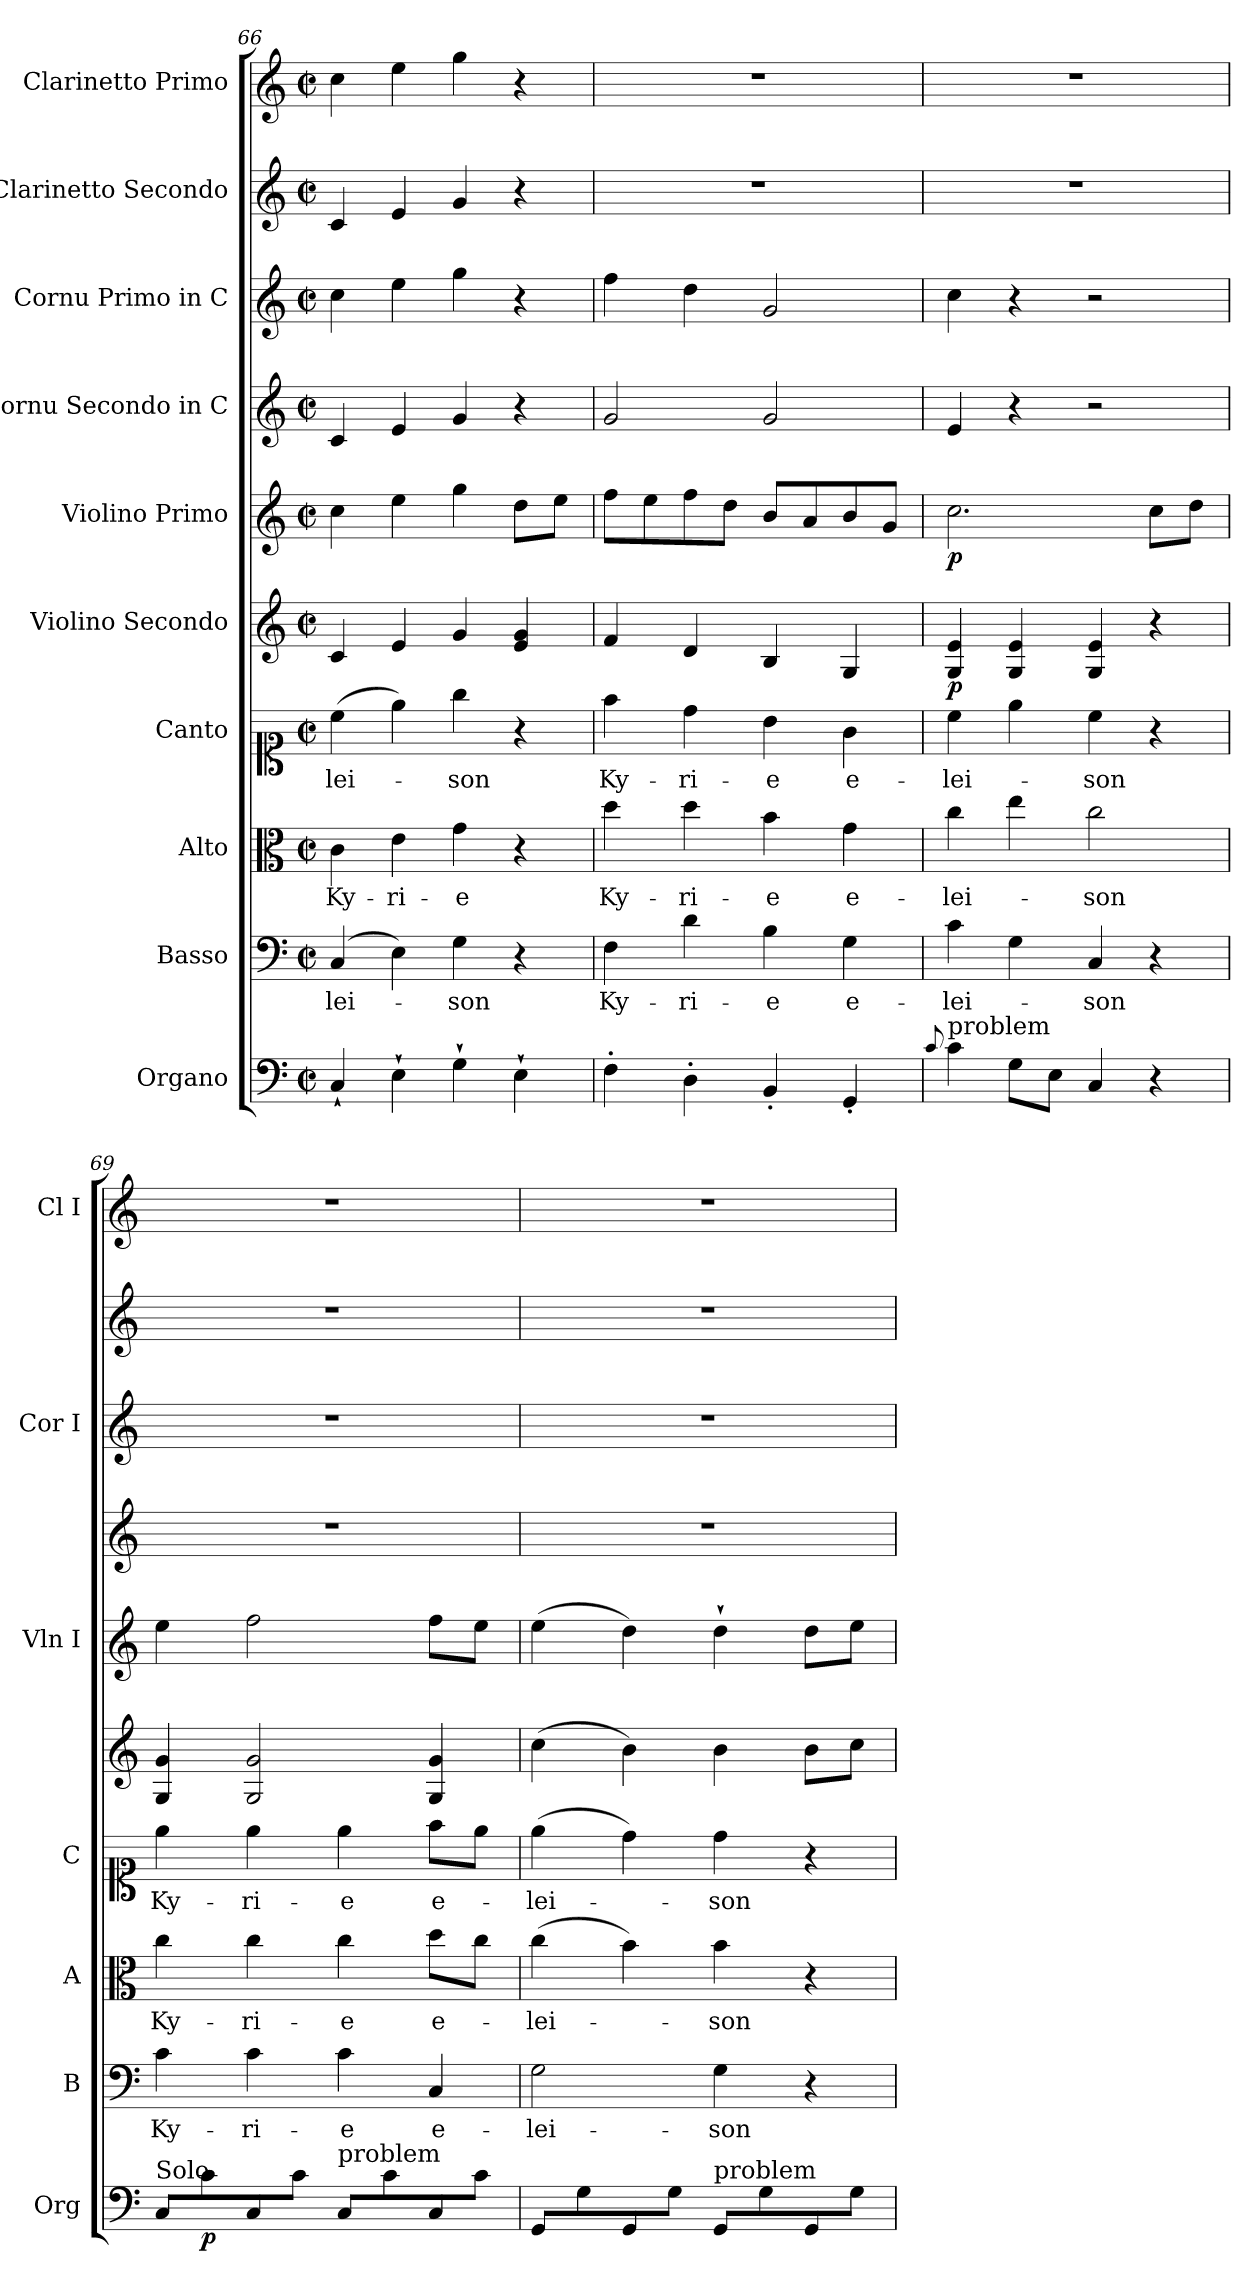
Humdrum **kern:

**kern	**dynam	**kern	**text	**kern	**text	**kern	**text	**kern	**dynam	**kern	**dynam	**kern	**kern	**kern	**kern
*part10	*part10	*part9	*part9	*part8	*part8	*part7	*part7	*part6	*part6	*part5	*part5	*part4	*part3	*part2	*part1
*staff10	*staff10	*staff9	*staff9	*staff8	*staff8	*staff7	*staff7	*staff6	*staff6	*staff5	*staff5	*staff4	*staff3	*staff2	*staff1
*I"Organo	*	*I"Basso	*	*I"Alto	*	*I"Canto	*	*I"Violino Secondo	*	*I"Violino Primo	*	*I"Cornu Secondo in C	*I"Cornu Primo in C	*I"Clarinetto Secondo	*I"Clarinetto Primo
*I'Org	*	*I'B	*	*I'A	*	*I'C	*	*	*	*I'Vln I	*	*	*I'Cor I	*	*I'Cl I
*clefF4	*	*clefF4	*	*clefC3	*	*clefC1	*	*clefG2	*	*clefG2	*	*clefG2	*clefG2	*clefG2	*clefG2
*k[]	*	*k[]	*	*k[]	*	*k[]	*	*k[]	*	*k[]	*	*k[]	*k[]	*k[]	*k[]
*C:	*	*C:	*	*C:	*	*C:	*	*C:	*	*C:	*	*C:	*C:	*C:	*C:
*M2/2	*	*M2/2	*	*M2/2	*	*M2/2	*	*M2/2	*	*M2/2	*	*M2/2	*M2/2	*M2/2	*M2/2
*met(c|)	*	*met(c|)	*	*met(c|)	*	*met(c|)	*	*met(c|)	*	*met(c|)	*	*met(c|)	*met(c|)	*met(c|)	*met(c|)
=66	=66	=66	=66	=66	=66	=66	=66	=66	=66	=66	=66	=66	=66	=66	=66
4C`	.	(>4C	-lei-	4c	Ky-	(>4cc	-lei-	4c	.	4cc	.	4c	4cc	4c	4cc
4E`	.	4E)	.	4e	-ri-	4ee)	.	4e	.	4ee	.	4e	4ee	4e	4ee
4G`	.	4G	-son	4g	-e	4gg	-son	4g	.	4gg	.	4g	4gg	4g	4gg
4E`	.	4r	.	4r	.	4r	.	4e 4g	.	8ddL	.	4r	4r	4r	4r
.	.	.	.	.	.	.	.	.	.	8eeJ	.	.	.	.	.
=67	=67	=67	=67	=67	=67	=67	=67	=67	=67	=67	=67	=67	=67	=67	=67
4F'	.	4F	Ky-	4dd	Ky-	4ff	Ky-	4f	.	8ffL	.	2g	4ff	1r	1r
.	.	.	.	.	.	.	.	.	.	8ee	.	.	.	.	.
4D'	.	4d	-ri-	4dd	-ri-	4dd	-ri-	4d	.	8ff	.	.	4dd	.	.
.	.	.	.	.	.	.	.	.	.	8ddJ	.	.	.	.	.
4BB'	.	4B	-e	4b	-e	4b	-e	4B	.	8bL	.	2g	2g	.	.
.	.	.	.	.	.	.	.	.	.	8a	.	.	.	.	.
4GG'	.	4G	e-	4g	e-	4g	e-	4G	.	8b	.	.	.	.	.
.	.	.	.	.	.	.	.	.	.	8gJ	.	.	.	.	.
=68	=68	=68	=68	=68	=68	=68	=68	=68	=68	=68	=68	=68	=68	=68	=68
8qqc/	.	.	.	.	.	.	.	.	.	.	.	.	.	.	.
!LO:TX:a:t=problem	!	!	!	!	!	!	!	!	!	!	!	!	!	!	!
4c	.	4c	-lei-	4cc	-lei-	4cc	-lei-	4G 4e	p	2.cc	p	4e	4cc	1r	1r
8GL	.	4G	.	4ee	.	4ee	.	4G 4e	.	.	.	4r	4r	.	.
8EJ	.	.	.	.	.	.	.	.	.	.	.	.	.	.	.
4C	.	4C	-son	2cc	-son	4cc	-son	4G 4e	.	.	.	2r	2r	.	.
4r	.	4r	.	.	.	4r	.	4r	.	8ccL	.	.	.	.	.
.	.	.	.	.	.	.	.	.	.	8ddJ	.	.	.	.	.
=69	=69	=69	=69	=69	=69	=69	=69	=69	=69	=69	=69	=69	=69	=69	=69
!LO:TX:a:t=Solo	!	!	!	!	!	!	!	!	!	!	!	!	!	!	!
8C/L	.	4c	Ky-	4cc	Ky-	4ee	Ky-	4G 4g	.	4ee	.	1r	1r	1r	1r
8c\	p	.	.	.	.	.	.	.	.	.	.	.	.	.	.
8C/	.	4c	-ri-	4cc	-ri-	4ee	-ri-	2G 2g	.	2ff	.	.	.	.	.
8c\J	.	.	.	.	.	.	.	.	.	.	.	.	.	.	.
!LO:TX:a:t=problem	!	!	!	!	!	!	!	!	!	!	!	!	!	!	!
8C/L	.	4c	-e	4cc	-e	4ee	-e	.	.	.	.	.	.	.	.
8c\	.	.	.	.	.	.	.	.	.	.	.	.	.	.	.
8C/	.	4C	e-	8ddL	e-	8ffL	e-	4G 4g	.	8ffL	.	.	.	.	.
8c\J	.	.	.	8ccJ	.	8eeJ	.	.	.	8eeJ	.	.	.	.	.
=70	=70	=70	=70	=70	=70	=70	=70	=70	=70	=70	=70	=70	=70	=70	=70
8GG/L	.	2G	-lei-	(>4cc	-lei-	(>4ee	-lei-	(>4cc	.	(>4ee	.	1r	1r	1r	1r
8G\	.	.	.	.	.	.	.	.	.	.	.	.	.	.	.
8GG/	.	.	.	4b)	.	4dd)	.	4b)	.	4dd)	.	.	.	.	.
8G\J	.	.	.	.	.	.	.	.	.	.	.	.	.	.	.
!LO:TX:a:t=problem	!	!	!	!	!	!	!	!	!	!	!	!	!	!	!
8GG/L	.	4G	-son	4b	-son	4dd	-son	4b	.	4dd`	.	.	.	.	.
8G\	.	.	.	.	.	.	.	.	.	.	.	.	.	.	.
8GG/	.	4r	.	4r	.	4r	.	8bL	.	8ddL	.	.	.	.	.
8G\J	.	.	.	.	.	.	.	8ccJ	.	8eeJ	.	.	.	.	.
=	=	=	=	=	=	=	=	=	=	=	=	=	=	=	=
*-	*-	*-	*-	*-	*-	*-	*-	*-	*-	*-	*-	*-	*-	*-	*-
